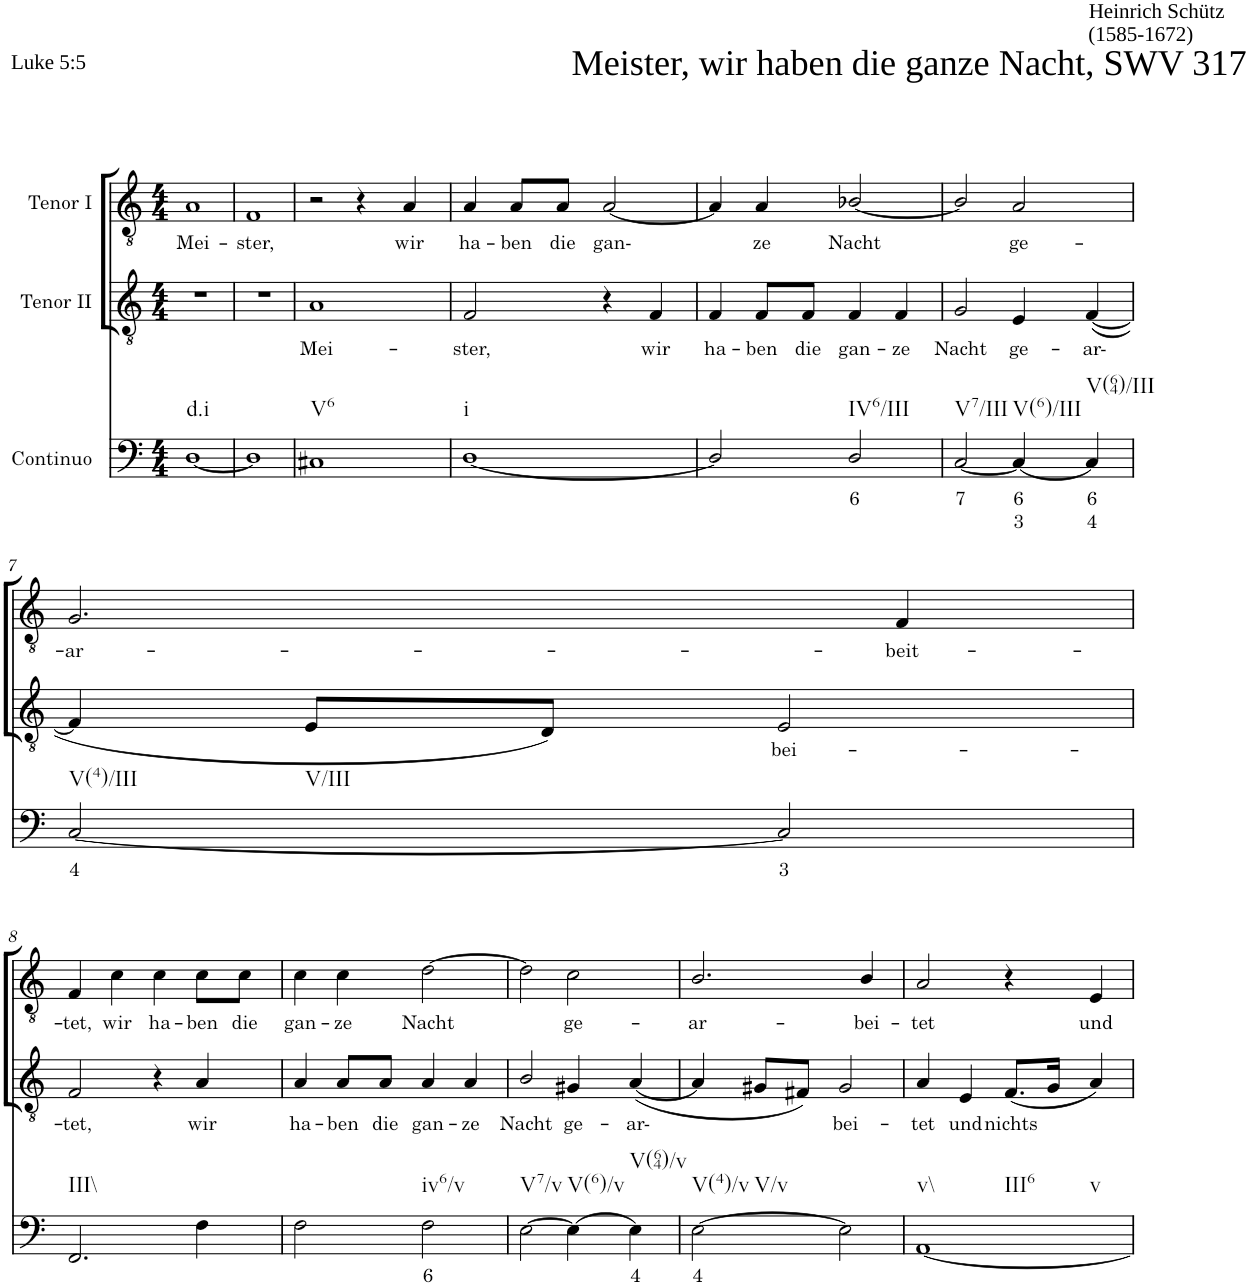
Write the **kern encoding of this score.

**kern	**text	**text	**kern	**text	**kern	**text
*part3	*part3	*part3	*part2	*part2	*part1	*part1
*staff3	*staff3	*staff3	*staff2	*staff2	*staff1	*staff1
*I"Continuo	*	*	*I"Tenor II	*	*I"Tenor I	*
*clefF4	*	*	*clefGv2	*	*clefGv2	*
*k[]	*	*	*k[]	*	*k[]	*
*M4/4	*	*	*M4/4	*	*M4/4	*
=1	=1	=1	=1	=1	=1	=1
!	!	!	!	!	!LO:TX:a:t=Meister, wir haben die ganze Nacht, SWV 317	!
!	!	!	!	!	!LO:TX:a:t=Heinrich Schütz	!
!	!	!	!	!	!LO:TX:a:t=(1585-1672)	!
!	!	!	!	!	!LO:TX:a:t=Luke 5&colon;5	!
!LO:TX:b:t=d.i	!	!	!	!	!	!
!	!	!	!	!	!	!LO:LY:b
[1D	.	.	1r	.	1A	Mei-
=2	=2	=2	=2	=2	=2	=2
!	!	!	!	!	!	!LO:LY:b
1D]	.	.	1r	.	1F	ster,
=3	=3	=3	=3	=3	=3	=3
!LO:TX:b:t=V6	!	!	!	!	!	!
!	!	!	!	!LO:LY:b	!	!
1C#X	.	.	1A	Mei-	2r	.
.	.	.	.	.	4r	.
!	!	!	!	!	!	!LO:LY:b
.	.	.	.	.	4A/	wir
=4	=4	=4	=4	=4	=4	=4
!LO:TX:b:t=i	!	!	!	!	!	!
!	!	!	!	!LO:LY:b	!	!LO:LY:b
[1D	.	.	2F/	ster,	4A/	ha-
!	!	!	!	!	!	!LO:LY:b
.	.	.	.	.	8A/L	ben
!	!	!	!	!	!	!LO:LY:b
.	.	.	.	.	8A/J	die
!	!	!	!	!	!	!LO:LY:b
.	.	.	4r	.	[2A/	gan-
!	!	!	!	!LO:LY:b	!	!
.	.	.	4F/	wir	.	.
=5	=5	=5	=5	=5	=5	=5
!	!	!	!	!LO:LY:b	!	!
2D/]	.	.	4F/	ha-	4A/]	.
!	!	!	!	!LO:LY:b	!	!LO:LY:b
.	.	.	8F/L	ben	4A/	ze
!	!	!	!	!LO:LY:b	!	!
.	.	.	8F/J	die	.	.
!LO:TX:b:t=IV6/III	!	!	!	!	!	!
!	!LO:LY:b	!	!	!LO:LY:b	!	!LO:LY:b
2D/	6	.	4F/	gan-	[2B-X/	Nacht
!	!	!	!	!LO:LY:b	!	!
.	.	.	4F/	ze	.	.
=6	=6	=6	=6	=6	=6	=6
!LO:TX:b:t=V7/III	!	!	!	!	!	!
!	!LO:LY:b	!	!	!LO:LY:b	!	!
[2C/	7	.	2G/	Nacht	2B-/]	.
!LO:TX:b:t=V(6)/III	!	!	!	!	!	!
!	!LO:LY:b	!LO:LY:b	!	!LO:LY:b	!	!LO:LY:b
4C/_	6	3	4E/	ge-	2A/	ge-
!LO:TX:b:t=V(64)/III	!	!	!	!	!	!
!	!LO:LY:b	!LO:LY:b	!	!LO:LY:b	!	!
4C/]	6	4	([4F/	ar-	.	.
!!LO:LB:g=z
=7	=7	=7	=7	=7	=7	=7
!LO:TX:b:t=V(4)/III	!	!	!	!	!	!
!LO:TX:b:t=V/III	!	!	!	!	!	!
!	!LO:LY:b	!	!	!	!	!LO:LY:b
[2C/	4	.	4F/]	.	2.G/	ar-
.	.	.	8E/L	.	.	.
.	.	.	8D/J)	.	.	.
!	!LO:LY:b	!	!	!LO:LY:b	!	!
2C/]	3	.	2E/	bei-	.	.
!	!	!	!	!	!	!LO:LY:b
.	.	.	.	.	4F/	beit-
!!LO:LB:g=z
=8	=8	=8	=8	=8	=8	=8
!LO:TX:b:t=III\\	!	!	!	!	!	!
!	!	!	!	!LO:LY:b	!	!LO:LY:b
2.FF/	.	.	2F/	tet,	4F/	tet,
!	!	!	!	!	!	!LO:LY:b
.	.	.	.	.	4c\	wir
!	!	!	!	!	!	!LO:LY:b
.	.	.	4r	.	4c\	ha-
!	!	!	!	!LO:LY:b	!	!LO:LY:b
4F\	.	.	4A/	wir	8c\L	ben
!	!	!	!	!	!	!LO:LY:b
.	.	.	.	.	8c\J	die
=9	=9	=9	=9	=9	=9	=9
!	!	!	!	!LO:LY:b	!	!LO:LY:b
2F\	.	.	4A/	ha-	4c\	gan-
!	!	!	!	!LO:LY:b	!	!LO:LY:b
.	.	.	8A/L	ben	4c\	ze
!	!	!	!	!LO:LY:b	!	!
.	.	.	8A/J	die	.	.
!LO:TX:b:t=iv6/v	!	!	!	!	!	!
!	!LO:LY:b	!	!	!LO:LY:b	!	!LO:LY:b
2F\	6	.	4A/	gan-	[2d\	Nacht
!	!	!	!	!LO:LY:b	!	!
.	.	.	4A/	ze	.	.
=10	=10	=10	=10	=10	=10	=10
!LO:TX:b:t=V7/v	!	!	!	!	!	!
!	!	!	!	!LO:LY:b	!	!
[2E\	.	.	2B/	Nacht	2d\]	.
!LO:TX:b:t=V(6)/v	!	!	!	!	!	!
!	!	!	!	!LO:LY:b	!	!LO:LY:b
4E\_	.	.	4G#X/	ge-	2c\	ge-
!LO:TX:b:t=V(64)/v	!	!	!	!	!	!
!	!LO:LY:b	!	!	!LO:LY:b	!	!
4E\]	4	.	([4A/	ar-	.	.
=11	=11	=11	=11	=11	=11	=11
!LO:TX:b:t=V(4)/v	!	!	!	!	!	!
!LO:TX:b:t=V/v	!	!	!	!	!	!
!	!LO:LY:b	!	!	!	!	!LO:LY:b
[2E\	4	.	4A/]	.	2.B/	ar-
.	.	.	8G#X/L	.	.	.
.	.	.	8F#X/J)	.	.	.
!	!	!	!	!LO:LY:b	!	!
2E\]	.	.	2G#/	bei-	.	.
!	!	!	!	!	!	!LO:LY:b
.	.	.	.	.	4B/	bei-
=12	=12	=12	=12	=12	=12	=12
!LO:TX:b:t=v\\	!	!	!	!	!	!
!LO:TX:b:t=III6	!	!	!	!	!	!
!LO:TX:b:t=v	!	!	!	!	!	!
!	!	!	!	!LO:LY:b	!	!LO:LY:b
[1AA	.	.	4A/	tet	2A/	tet
!	!	!	!	!LO:LY:b	!	!
.	.	.	4E/	und	.	.
!	!	!	!	!LO:LY:b	!	!
.	.	.	(8.F/L	nichts	4r	.
.	.	.	16G/Jk	.	.	.
!	!	!	!	!	!	!LO:LY:b
.	.	.	4A/)	.	4E/	und
=	=	=	=	=	=	=
*-	*-	*-	*-	*-	*-	*-
